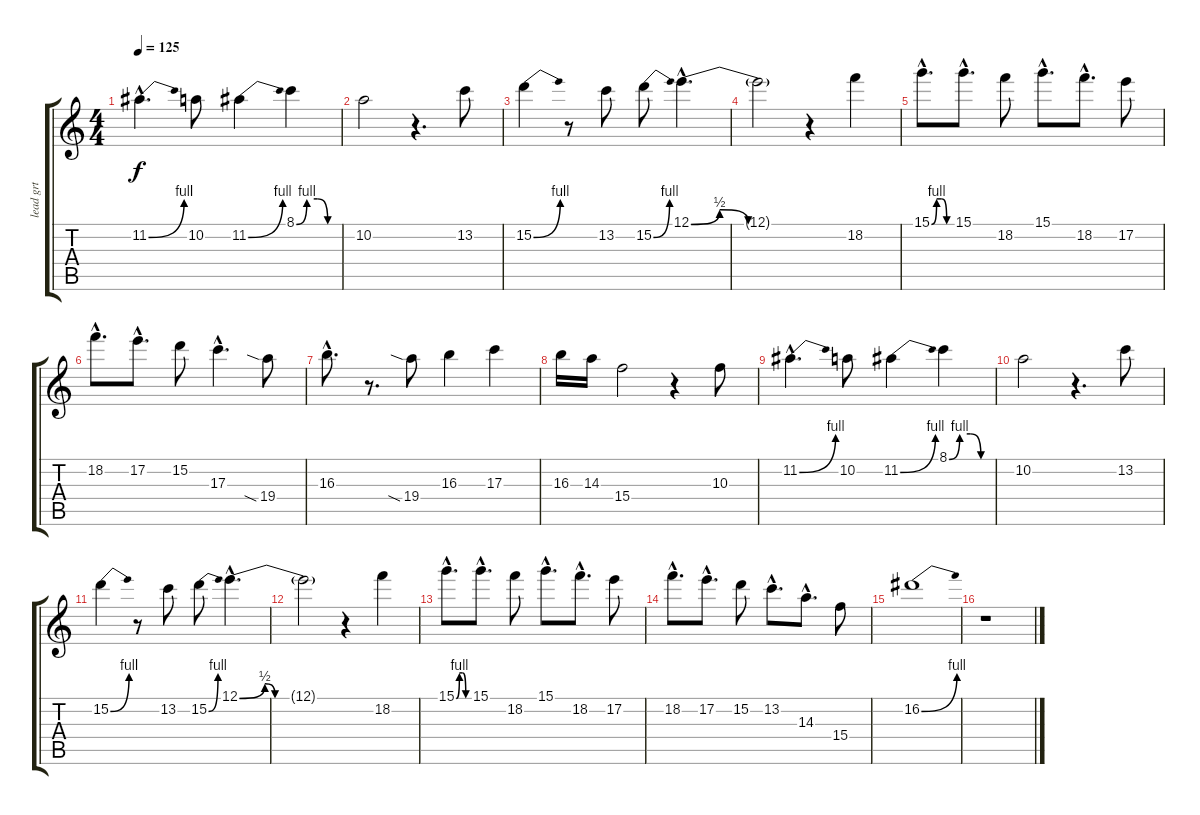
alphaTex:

\track ("lead grt" "lead grt") {instrument overdrivenguitar}
\staff {score tabs}
\tuning (E4 B3 G3 D3 A2 E2) {hide}
\ts (4 4)
\tempo 125
\clef g2
\ks c
11.2{be (bend 0 0 60 4) hac}.4{d dy f} 10.2.8 11.2{be (bend 0 0 60 4)}.4 8.1{be (custom 0 0 15 4 30 4 45 0 60 0)}.4 |
10.2.2 r.4{d} 13.2.8 |
15.2{be (bend 0 0 60 4)}.4 r.8 13.2.8 15.2{be (bend 0 0 60 4)}.8 12.1{be (custom 0 0 15 2 30 0 60 0) hac}.4{d} |
12.1{t}.2 r.4 18.2.4 |
15.1{be (custom 0 0 15 4 30 4 45 0 60 0) hac}.8{d} 15.1{hac}.8{d} 18.2.8 15.1{hac}.8{d} 18.2{hac}.8{d} 17.2.8 |
18.2{hac}.8{d} 17.2{hac}.8{d} 15.2.8 17.3{hac}.4{d} 19.4{sia}.8 |
16.3{hac}.8{d} r.8{d} 19.4{sia}.8 16.3.4 17.3.4 |
16.3.16 14.3.16 15.4.2 r.4 10.3.8 |
11.2{be (bend 0 0 60 4) hac}.4{d} 10.2.8 11.2{be (bend 0 0 60 4)}.4 8.1{be (custom 0 0 15 4 30 4 45 0 60 0)}.4 |
10.2.2 r.4{d} 13.2.8 |
15.2{be (bend 0 0 60 4)}.4 r.8 13.2.8 15.2{be (bend 0 0 60 4)}.8 12.1{be (custom 0 0 15 2 21 0 60 0) hac}.4{d} |
12.1{t}.2 r.4 18.2.4 |
15.1{be (custom 0 0 15 4 30 4 45 0 60 0) hac}.8{d} 15.1{hac}.8{d} 18.2.8 15.1{hac}.8{d} 18.2{hac}.8{d} 17.2.8 |
18.2{hac}.8{d} 17.2{hac}.8{d} 15.2.8 13.2{hac}.8{d} 14.3{hac}.8{d} 15.4.8 |
16.2{be (bend 0 0 60 4)}.1 |
r.1
